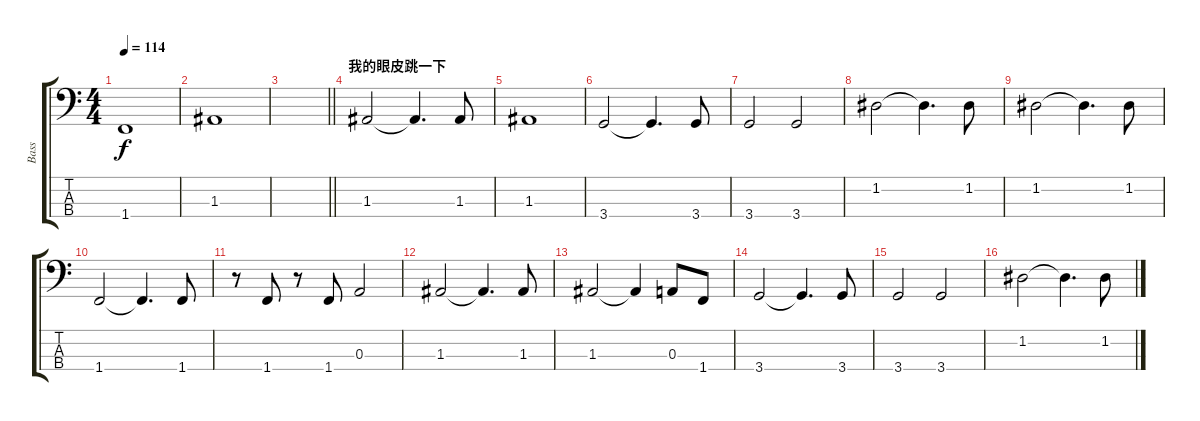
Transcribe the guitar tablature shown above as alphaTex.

\track ("Bass" "Bass") {instrument electricbasspick}
\staff {score tabs}
\tuning (G2 D2 A1 E1) {hide}
\ts (4 4)
\tempo 114
\clef f4
\ks c
1.4.1{dy f} |
1.3.1 |
\barLineRight lightlight
|
\section ("" "我的眼皮跳一下")
1.3.2 1.3{t}.4{d} 1.3.8 |
1.3.1 |
3.4.2 3.4{t}.4{d} 3.4.8 |
3.4.2 3.4.2 |
1.2.2 1.2{t}.4{d} 1.2.8 |
1.2.2 1.2{t}.4{d} 1.2.8 |
1.4.2 1.4{t}.4{d} 1.4.8 |
r.8 1.4.8 r.8 1.4.8 0.3.2 |
1.3.2 1.3{t}.4{d} 1.3.8 |
1.3.2 1.3{t}.4 0.3.8 1.4.8 |
3.4.2 3.4{t}.4{d} 3.4.8 |
3.4.2 3.4.2 |
1.2.2 1.2{t}.4{d} 1.2.8
